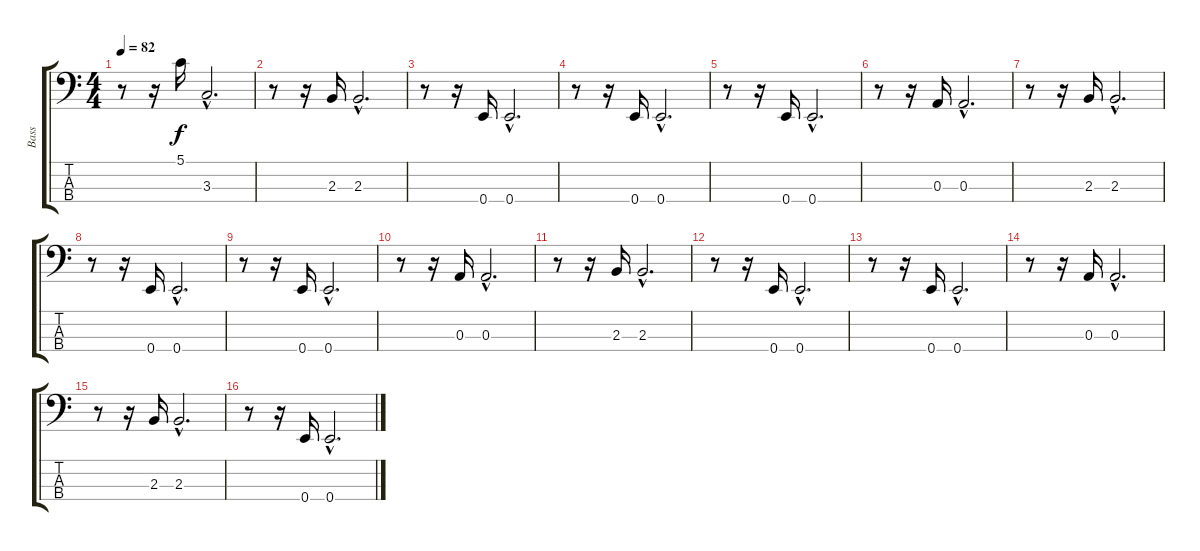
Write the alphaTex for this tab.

\track ("Bass" "Bass") {instrument acousticbass}
\staff {score tabs}
\tuning (G2 D2 A1 E1) {hide}
\ts (4 4)
\tempo 82
\clef f4
\ks c
r.8{dy f} r.16 5.1.16 3.3{hac}.2{d} |
r.8 r.16 2.3.16 2.3{hac}.2{d} |
r.8 r.16 0.4.16 0.4{hac}.2{d} |
r.8 r.16 0.4.16 0.4{hac}.2{d} |
r.8 r.16 0.4.16 0.4{hac}.2{d} |
r.8 r.16 0.3.16 0.3{hac}.2{d} |
r.8 r.16 2.3.16 2.3{hac}.2{d} |
r.8 r.16 0.4.16 0.4{hac}.2{d} |
r.8 r.16 0.4.16 0.4{hac}.2{d} |
r.8 r.16 0.3.16 0.3{hac}.2{d} |
r.8 r.16 2.3.16 2.3{hac}.2{d} |
r.8 r.16 0.4.16 0.4{hac}.2{d} |
r.8 r.16 0.4.16 0.4{hac}.2{d} |
r.8 r.16 0.3.16 0.3{hac}.2{d} |
r.8 r.16 2.3.16 2.3{hac}.2{d} |
r.8 r.16 0.4.16 0.4{hac}.2{d}
